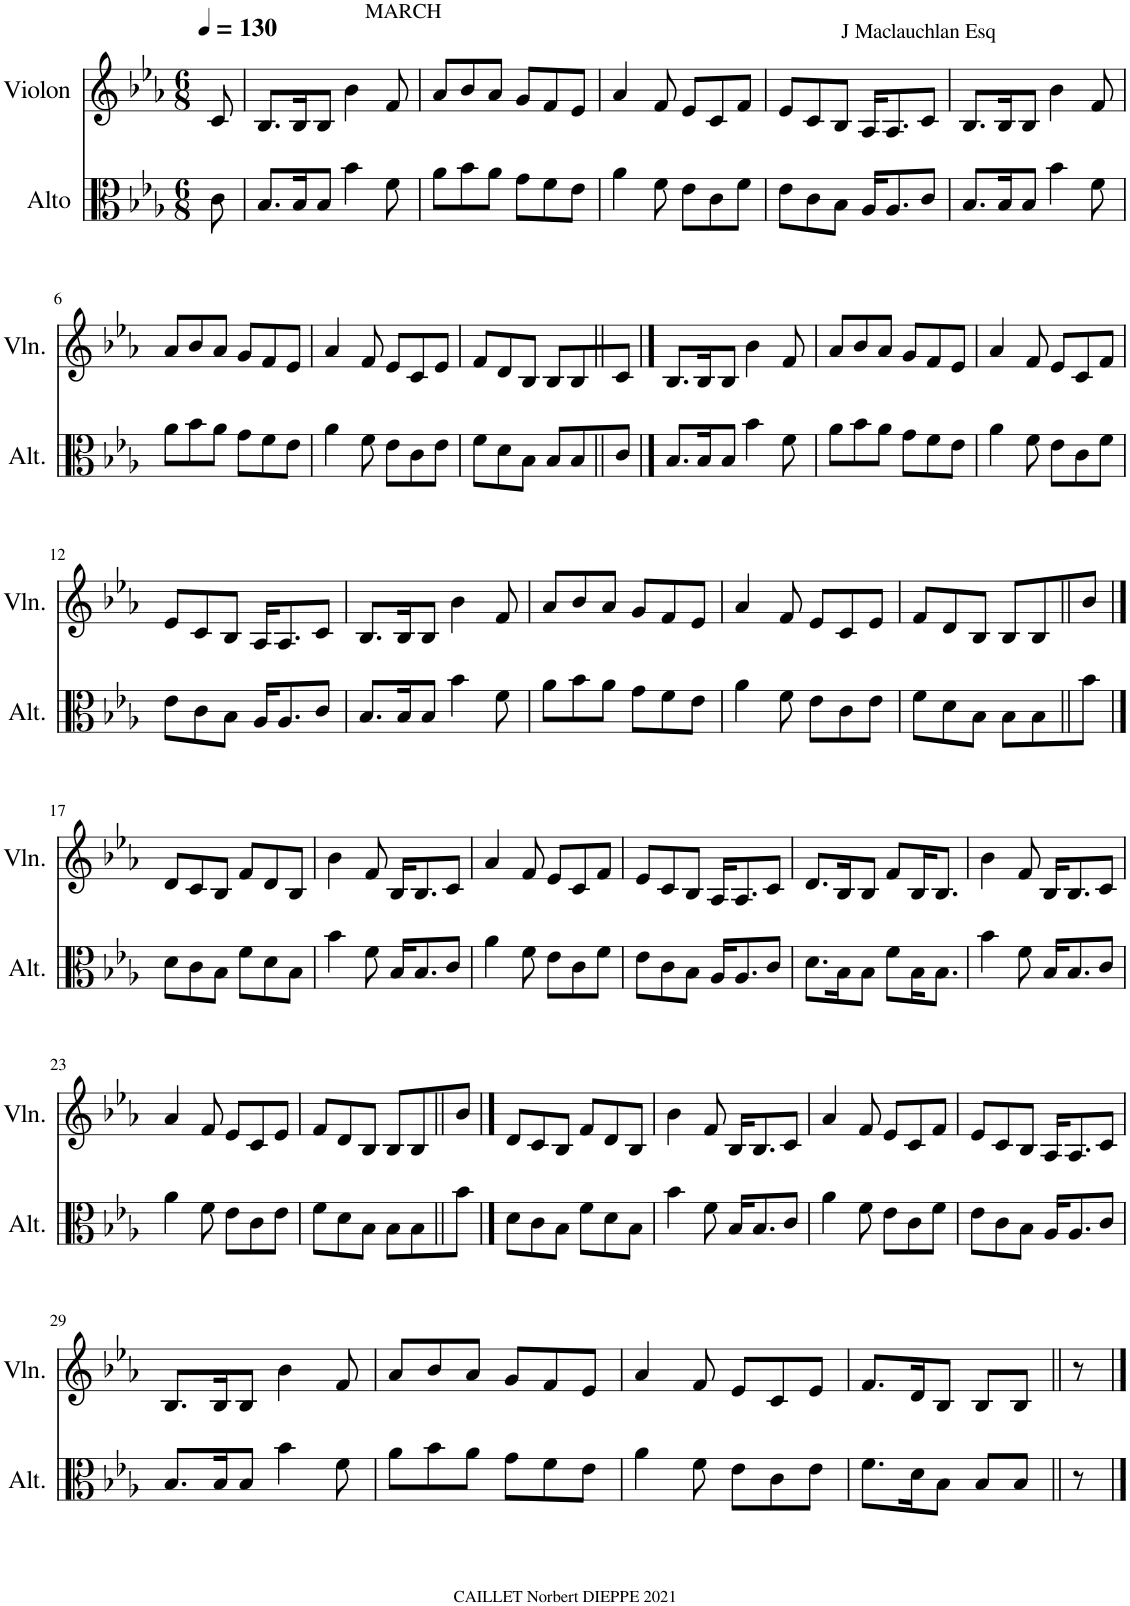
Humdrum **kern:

**kern	**kern
*part2	*part1
*staff2	*staff1
*I"Alto	*I"Violon
*I'Alt.	*I'Vln.
*clefC3	*clefG2
*k[b-e-a-]	*k[b-e-a-]
*M6/8	*M6/8
*MM130	*MM130
=	=
8c\	8c/
=1	=1
8.B-/L	8.B-/L
16B-/K	16B-/K
8B-/J	8B-/J
!	!LO:TX:a:t=MARCH
4b-\	4b-\
8f\	8f/
=2	=2
8a-\L	8a-/L
8b-\	8b-/
8a-\J	8a-/J
8g\L	8g/L
8f\	8f/
8e-\J	8e-/J
=3	=3
4a-\	4a-/
8f\	8f/
8e-\L	8e-/L
8c\	8c/
8f\J	8f/J
=4	=4
!	!LO:TX:a:t=J Maclauchlan Esq
8e-\L	8e-/L
8c\	8c/
8B-\J	8B-/J
16A-/KL	16A-/KL
8.A-/	8.A-/
8c/J	8c/J
=5	=5
8.B-/L	8.B-/L
16B-/K	16B-/K
8B-/J	8B-/J
4b-\	4b-\
8f\	8f/
!!LO:LB:g=z
=6	=6
8a-\L	8a-/L
8b-\	8b-/
8a-\J	8a-/J
8g\L	8g/L
8f\	8f/
8e-\J	8e-/J
=7	=7
4a-\	4a-/
8f\	8f/
8e-\L	8e-/L
8c\	8c/
8e-\J	8e-/J
=8	=8
8f\L	8f/L
8d\	8d/
8B-\J	8B-/J
8B-/L	8B-/L
8B-/	8B-/
8c/J	8c/J
==9	==9
8.B-/L	8.B-/L
16B-/K	16B-/K
8B-/J	8B-/J
4b-\	4b-\
8f\	8f/
=10	=10
8a-\L	8a-/L
8b-\	8b-/
8a-\J	8a-/J
8g\L	8g/L
8f\	8f/
8e-\J	8e-/J
=11	=11
4a-\	4a-/
8f\	8f/
8e-\L	8e-/L
8c\	8c/
8f\J	8f/J
!!LO:LB:g=z
=12	=12
8e-\L	8e-/L
8c\	8c/
8B-\J	8B-/J
16A-/KL	16A-/KL
8.A-/	8.A-/
8c/J	8c/J
=13	=13
8.B-/L	8.B-/L
16B-/K	16B-/K
8B-/J	8B-/J
4b-\	4b-\
8f\	8f/
=14	=14
8a-\L	8a-/L
8b-\	8b-/
8a-\J	8a-/J
8g\L	8g/L
8f\	8f/
8e-\J	8e-/J
=15	=15
4a-\	4a-/
8f\	8f/
8e-\L	8e-/L
8c\	8c/
8e-\J	8e-/J
=16	=16
8f\L	8f/L
8d\	8d/
8B-\J	8B-/J
8B-\L	8B-/L
8B-\	8B-/
8b-\J	8b-/J
!!LO:LB:g=z
==17	==17
8d\L	8d/L
8c\	8c/
8B-\J	8B-/J
8f\L	8f/L
8d\	8d/
8B-\J	8B-/J
=18	=18
4b-\	4b-\
8f\	8f/
16B-/KL	16B-/KL
8.B-/	8.B-/
8c/J	8c/J
=19	=19
4a-\	4a-/
8f\	8f/
8e-\L	8e-/L
8c\	8c/
8f\J	8f/J
=20	=20
8e-\L	8e-/L
8c\	8c/
8B-\J	8B-/J
16A-/KL	16A-/KL
8.A-/	8.A-/
8c/J	8c/J
=21	=21
8.d\L	8.d/L
16B-\K	16B-/K
8B-\J	8B-/J
8f\L	8f/L
16B-\K	16B-/K
8.B-\J	8.B-/J
=22	=22
4b-\	4b-\
8f\	8f/
16B-/KL	16B-/KL
8.B-/	8.B-/
8c/J	8c/J
!!LO:LB:g=z
=23	=23
4a-\	4a-/
8f\	8f/
8e-\L	8e-/L
8c\	8c/
8e-\J	8e-/J
=24	=24
8f\L	8f/L
8d\	8d/
8B-\J	8B-/J
8B-\L	8B-/L
8B-\	8B-/
8b-\J	8b-/J
==25	==25
8d\L	8d/L
8c\	8c/
8B-\J	8B-/J
8f\L	8f/L
8d\	8d/
8B-\J	8B-/J
=26	=26
4b-\	4b-\
8f\	8f/
16B-/KL	16B-/KL
8.B-/	8.B-/
8c/J	8c/J
=27	=27
4a-\	4a-/
8f\	8f/
8e-\L	8e-/L
8c\	8c/
8f\J	8f/J
=28	=28
8e-\L	8e-/L
8c\	8c/
8B-\J	8B-/J
16A-/KL	16A-/KL
8.A-/	8.A-/
8c/J	8c/J
!!LO:LB:g=z
=29	=29
8.B-/L	8.B-/L
16B-/K	16B-/K
8B-/J	8B-/J
4b-\	4b-\
8f\	8f/
=30	=30
8a-\L	8a-/L
8b-\	8b-/
8a-\J	8a-/J
8g\L	8g/L
8f\	8f/
8e-\J	8e-/J
=31	=31
4a-\	4a-/
8f\	8f/
8e-\L	8e-/L
8c\	8c/
8e-\J	8e-/J
=32	=32
8.f\L	8.f/L
16d\K	16d/K
8B-\J	8B-/J
8B-/L	8B-/L
8B-/J	8B-/J
8r	8r
==	==
*-	*-
